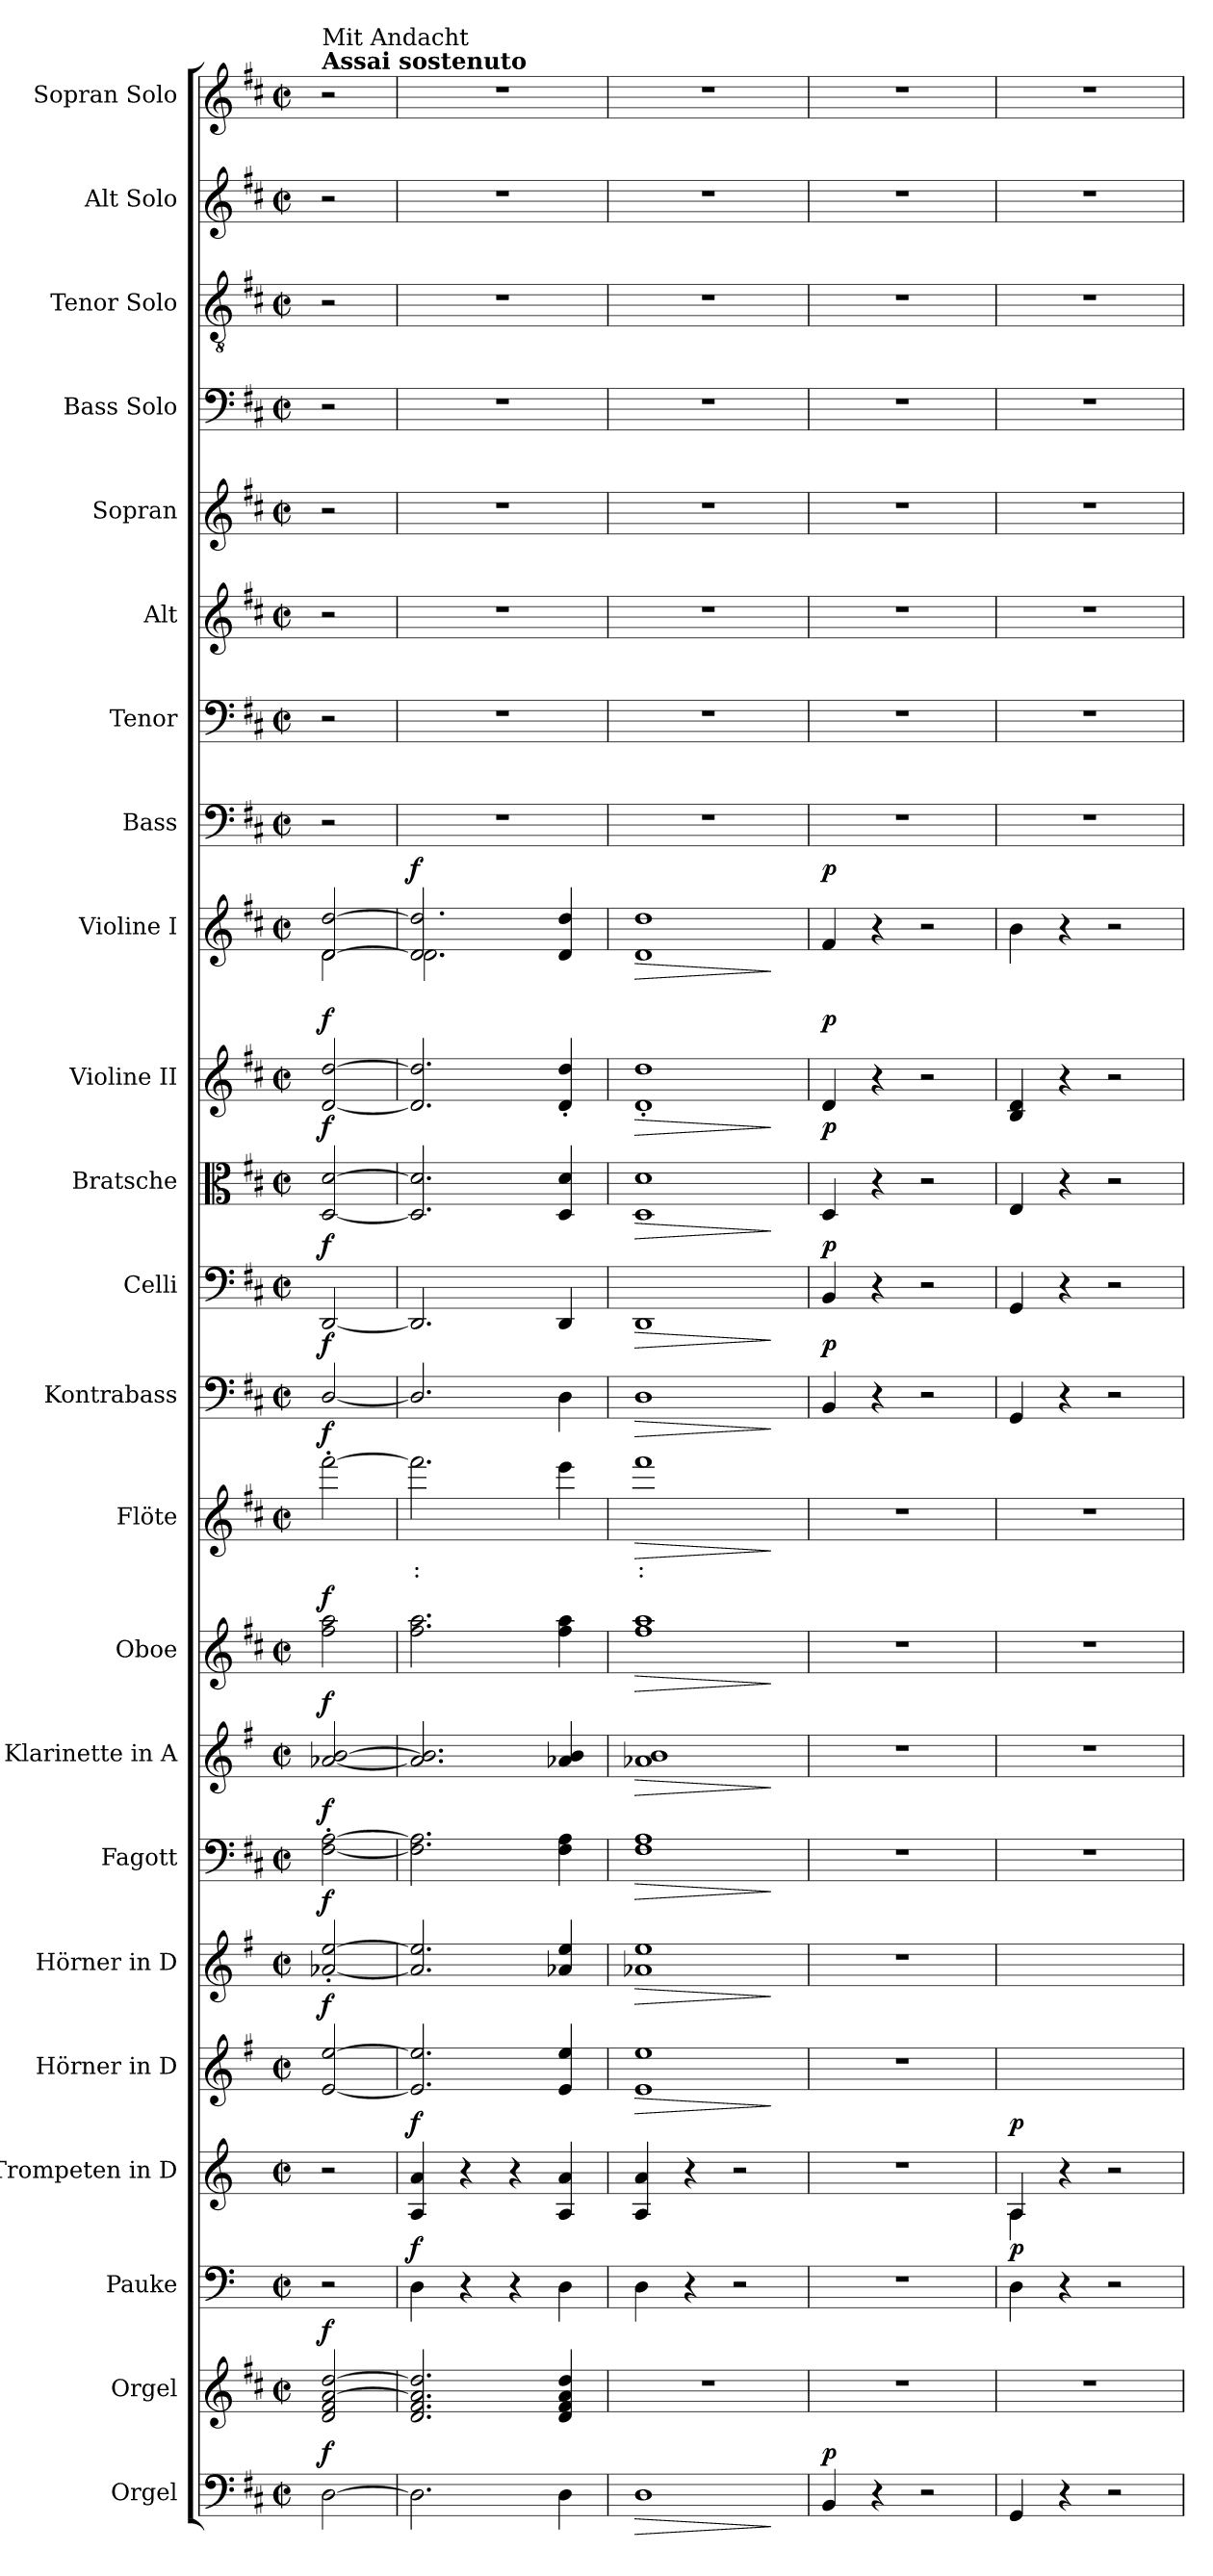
**kern	**dynam	**kern	**dynam	**kern	**dynam	**kern	**dynam	**kern	**dynam	**kern	**dynam	**kern	**dynam	**kern	**dynam	**kern	**dynam	**kern	**text	**dynam	**kern	**dynam	**kern	**dynam	**kern	**dynam	**kern	**dynam	**kern	**text	**dynam	**kern	**kern	**kern	**kern	**kern	**kern	**kern	**kern
*part23	*part23	*part22	*part22	*part21	*part21	*part20	*part20	*part19	*part19	*part18	*part18	*part17	*part17	*part16	*part16	*part15	*part15	*part14	*part14	*part14	*part13	*part13	*part12	*part12	*part11	*part11	*part10	*part10	*part9	*part9	*part9	*part8	*part7	*part6	*part5	*part4	*part3	*part2	*part1
*staff23	*staff23	*staff22	*staff22	*staff21	*staff21	*staff20	*staff20	*staff19	*staff19	*staff18	*staff18	*staff17	*staff17	*staff16	*staff16	*staff15	*staff15	*staff14	*staff14	*staff14	*staff13	*staff13	*staff12	*staff12	*staff11	*staff11	*staff10	*staff10	*staff9	*staff9	*staff9	*staff8	*staff7	*staff6	*staff5	*staff4	*staff3	*staff2	*staff1
*I"Orgel	*	*I"Orgel	*	*I"Pauke	*	*I"Trompeten in D	*	*I"Hörner in D	*	*I"Hörner in D	*	*I"Fagott	*	*I"Klarinette in A	*	*I"Oboe	*	*I"Flöte	*	*	*I"Kontrabass	*	*I"Celli	*	*I"Bratsche	*	*I"Violine II	*	*I"Violine I	*	*	*I"Bass	*I"Tenor	*I"Alt	*I"Sopran	*I"Bass Solo	*I"Tenor Solo	*I"Alt Solo	*I"Sopran Solo
*I'Org.	*	*I'Org.	*	*I'Pk.	*	*	*	*	*	*	*	*I'Fgt.	*	*	*	*I'Ob.	*	*I'Fl.	*	*	*I'Kb.	*	*I'Cl.	*	*I'Bra.	*	*I'VII.	*	*I'VI.	*	*	*I'B.	*I'T.	*I'A.	*I'S.	*I'B.S.	*I'T.S.	*I'A.S	*I'S.S.
*clefF4	*	*clefG2	*	*clefF4	*	*clefG2	*	*clefG2	*	*clefG2	*	*clefF4	*	*clefG2	*	*clefG2	*	*clefG2	*	*	*clefF4	*	*clefF4	*	*clefC3	*	*clefG2	*	*clefG2	*	*	*clefF4	*clefF4	*clefG2	*clefG2	*clefF4	*clefGv2	*clefG2	*clefG2
*	*	*	*	*	*	*	*	*ITrd4c7	*	*ITrd4c7	*	*	*	*ITrd1c2	*	*	*	*	*	*	*ITrd7c12	*	*	*	*	*	*	*	*	*	*	*	*	*	*	*	*	*	*
*k[f#c#]	*	*k[f#c#]	*	*k[]	*	*k[]	*	*k[]	*	*k[]	*	*k[f#c#]	*	*k[b-]	*	*k[f#c#]	*	*k[f#c#]	*	*	*k[f#c#]	*	*k[f#c#]	*	*k[f#c#]	*	*k[f#c#]	*	*k[f#c#]	*	*	*k[f#c#]	*k[f#c#]	*k[f#c#]	*k[f#c#]	*k[f#c#]	*k[f#c#]	*k[f#c#]	*k[f#c#]
*M2/2	*	*M2/2	*	*M2/2	*	*M2/2	*	*M2/2	*	*M2/2	*	*M2/2	*	*M2/2	*	*M2/2	*	*M2/2	*	*	*M2/2	*	*M2/2	*	*M2/2	*	*M2/2	*	*M2/2	*	*	*M2/2	*M2/2	*M2/2	*M2/2	*M2/2	*M2/2	*M2/2	*M2/2
*met(c|)	*	*met(c|)	*	*met(c|)	*	*met(c|)	*	*met(c|)	*	*met(c|)	*	*met(c|)	*	*met(c|)	*	*met(c|)	*	*met(c|)	*	*	*met(c|)	*	*met(c|)	*	*met(c|)	*	*met(c|)	*	*met(c|)	*	*	*met(c|)	*met(c|)	*met(c|)	*met(c|)	*met(c|)	*met(c|)	*met(c|)	*met(c|)
*MM80	*	*MM80	*	*MM80	*	*MM80	*	*MM80	*	*MM80	*	*MM80	*	*MM80	*	*MM80	*	*MM80	*	*	*MM80	*	*MM80	*	*MM80	*	*MM80	*	*MM80	*	*	*MM80	*MM80	*MM80	*MM80	*MM80	*MM80	*MM80	*MM80
=1	=1	=1	=1	=1	=1	=1	=1	=1	=1	=1	=1	=1	=1	=1	=1	=1	=1	=1	=1	=1	=1	=1	=1	=1	=1	=1	=1	=1	=1	=1	=1	=1	=1	=1	=1	=1	=1	=1	=1
!	!	!	!	!	!	!	!	!	!	!	!	!	!	!	!	!	!	!	!	!	!	!	!	!	!	!	!	!	!	!	!	!	!	!	!	!	!	!	!LO:TX:a:B:t=Assai sostenuto
!	!	!	!	!	!	!	!	!	!	!	!	!	!	!	!	!	!	!	!	!	!	!	!	!	!	!	!	!	!	!	!	!	!	!	!	!	!	!	!LO:TX:t=Mit Andacht
!	!LO:DY:a	!	!LO:DY:a	!	!	!	!	!	!LO:DY:a	!	!LO:DY:a	!	!LO:DY:a	!	!LO:DY:a	!	!LO:DY:a	!	!	!LO:DY:a	!	!LO:DY:a	!	!LO:DY:a	!	!LO:DY:a	!	!LO:DY:a	!	!LO:LY:b	!	!	!	!	!	!	!	!	!
*	*	*	*	*	*	*	*	*	*	*	*	*	*	*	*	*	*	*	*	*	*	*	*	*	*	*	*	*	*^	*	*	*	*	*	*	*	*	*	*
[2D\	f	2d/ 2f#/ [2a/ [2dd/	f	2r	.	2r	.	[2A/ [2a/	f	[2d-X/' [2a/'	f	[2F#\' [2A\'	f	[2g-X/ [2a/	f	2ff#\ 2aa\	f	[2fff#'\	.	f	[2DD/	f	[2DD/	f	[2D/ [2d/	f	[2d/ [2dd/	f	[2d/ [2dd/	2d\	-	.	2r	2r	2r	2r	2r	2r	2r	2r
=2	=2	=2	=2	=2	=2	=2	=2	=2	=2	=2	=2	=2	=2	=2	=2	=2	=2	=2	=2	=2	=2	=2	=2	=2	=2	=2	=2	=2	=2	=2	=2	=2	=2	=2	=2	=2	=2	=2	=2	=2
!	!	!	!	!	!LO:DY:a	!	!LO:DY:a	!	!	!	!	!	!	!	!	!	!	!	!	!	!	!	!	!	!	!	!	!	!	!	!	!LO:DY:a	!	!	!	!	!	!	!	!
2.D\]	.	2.d/ 2.f#/ 2.a/] 2.dd/]	.	4D\	f	4A/ 4a/	f	2.A/] 2.a/]	.	2.d-/] 2.a/]	.	2.F#\] 2.A\]	.	2.g-/] 2.a/]	.	2.ff#\ 2.aa\	.	2.fff#\]	:	.	2.DD/]	.	2.DD/]	.	2.D/] 2.d/]	.	2.d/] 2.dd/]	.	2.d/] 2.dd/]	2.d\	.	f	1r	1r	1r	1r	1r	1r	1r	1r
.	.	.	.	4r	.	4r	.	.	.	.	.	.	.	.	.	.	.	.	.	.	.	.	.	.	.	.	.	.	.	.	.	.	.	.	.	.	.	.	.	.
.	.	.	.	4r	.	4r	.	.	.	.	.	.	.	.	.	.	.	.	.	.	.	.	.	.	.	.	.	.	.	.	.	.	.	.	.	.	.	.	.	.
4D\	.	4d/ 4f#/ 4a/ 4dd/	.	4D\	.	4A/ 4a/	.	4A/ 4a/	.	4d-X/ 4a/	.	4F#\ 4A\	.	4g-X/ 4a/	.	4ff#\ 4aa\	.	4eee\	.	.	4DD\	.	4DD/	.	4D/ 4d/	.	4d/' 4dd/'	.	4d/ 4dd/	4ryy	.	.	.	.	.	.	.	.	.	.
=3	=3	=3	=3	=3	=3	=3	=3	=3	=3	=3	=3	=3	=3	=3	=3	=3	=3	=3	=3	=3	=3	=3	=3	=3	=3	=3	=3	=3	=3	=3	=3	=3	=3	=3	=3	=3	=3	=3	=3	=3
!	!LO:HP:b	!	!	!	!	!	!	!	!LO:HP:b	!	!LO:HP:b	!	!LO:HP:b	!	!LO:HP:b	!	!LO:HP:b	!	!	!LO:HP:b	!	!LO:HP:b	!	!LO:HP:b	!	!LO:HP:b	!	!LO:HP:b	!	!	!	!LO:HP:b	!	!	!	!	!	!	!	!
*	*	*	*	*	*	*	*	*	*	*	*	*	*	*	*	*	*	*	*	*	*	*	*	*	*	*	*	*	*v	*v	*	*	*	*	*	*	*	*	*	*
1D	>	1r	.	4D\	.	4A/ 4a/	.	1A 1a	>	1d-X 1a	>	1F# 1A	>	1g-X 1a	>	1ff# 1aa	>	1fff#	:	>	1DD	>	1DD	>	1D 1d	>	1d' 1dd'	>	1d 1dd	.	>	1r	1r	1r	1r	1r	1r	1r	1r
.	.	.	.	4r	.	4r	.	.	.	.	.	.	.	.	.	.	.	.	.	.	.	.	.	.	.	.	.	.	.	.	.	.	.	.	.	.	.	.	.
.	.	.	.	2r	.	2r	.	.	.	.	.	.	.	.	.	.	.	.	.	.	.	.	.	.	.	.	.	.	.	.	.	.	.	.	.	.	.	.	.
.	]	.	.	.	.	.	.	.	]	.	]	.	]	.	]	.	]	.	.	]	.	]	.	]	.	]	.	]	.	.	]	.	.	.	.	.	.	.	.
=4	=4	=4	=4	=4	=4	=4	=4	=4	=4	=4	=4	=4	=4	=4	=4	=4	=4	=4	=4	=4	=4	=4	=4	=4	=4	=4	=4	=4	=4	=4	=4	=4	=4	=4	=4	=4	=4	=4	=4
!	!LO:DY:a	!	!	!	!	!	!	!	!	!	!	!	!	!	!	!	!	!	!	!	!	!LO:DY:a	!	!LO:DY:a	!	!LO:DY:a	!	!LO:DY:a	!	!	!LO:DY:a	!	!	!	!	!	!	!	!
4BB/	p	1r	.	1r	.	1r	.	1r	.	1r	.	1r	.	1r	.	1r	.	1r	.	.	4BBB/	p	4BB/	p	4D/	p	4d/	p	4f#/	.	p	1r	1r	1r	1r	1r	1r	1r	1r
4r	.	.	.	.	.	.	.	.	.	.	.	.	.	.	.	.	.	.	.	.	4r	.	4r	.	4r	.	4r	.	4r	.	.	.	.	.	.	.	.	.	.
2r	.	.	.	.	.	.	.	.	.	.	.	.	.	.	.	.	.	.	.	.	2r	.	2r	.	2r	.	2r	.	2r	.	.	.	.	.	.	.	.	.	.
=5	=5	=5	=5	=5	=5	=5	=5	=5	=5	=5	=5	=5	=5	=5	=5	=5	=5	=5	=5	=5	=5	=5	=5	=5	=5	=5	=5	=5	=5	=5	=5	=5	=5	=5	=5	=5	=5	=5	=5
*	*	*	*	*	*	*^	*	*	*	*	*	*	*	*	*	*	*	*	*	*	*	*	*	*	*	*	*	*	*	*	*	*	*	*	*	*	*	*	*
!	!	!	!	!	!LO:DY:a	!	!	!LO:DY:a	!	!	!	!	!	!	!	!	!	!	!	!	!	!	!	!	!	!	!	!	!	!	!	!	!	!	!	!	!	!	!	!
4GG/	.	1r	.	4D\	p	4A/	4A\	p	1ryy	.	1ryy	.	1r	.	1r	.	1r	.	1r	.	.	4GGG/	.	4GG/	.	4E/	.	4B/ 4d/	.	4b\	.	.	1r	1r	1r	1r	1r	1r	1r	1r
4r	.	.	.	4r	.	4r	2.ryy	.	.	.	.	.	.	.	.	.	.	.	.	.	.	4r	.	4r	.	4r	.	4r	.	4r	.	.	.	.	.	.	.	.	.	.
2r	.	.	.	2r	.	2r	.	.	.	.	.	.	.	.	.	.	.	.	.	.	.	2r	.	2r	.	2r	.	2r	.	2r	.	.	.	.	.	.	.	.	.	.
*	*	*	*	*	*	*v	*v	*	*	*	*	*	*	*	*	*	*	*	*	*	*	*	*	*	*	*	*	*	*	*	*	*	*	*	*	*	*	*	*	*
=	=	=	=	=	=	=	=	=	=	=	=	=	=	=	=	=	=	=	=	=	=	=	=	=	=	=	=	=	=	=	=	=	=	=	=	=	=	=	=
*-	*-	*-	*-	*-	*-	*-	*-	*-	*-	*-	*-	*-	*-	*-	*-	*-	*-	*-	*-	*-	*-	*-	*-	*-	*-	*-	*-	*-	*-	*-	*-	*-	*-	*-	*-	*-	*-	*-	*-
